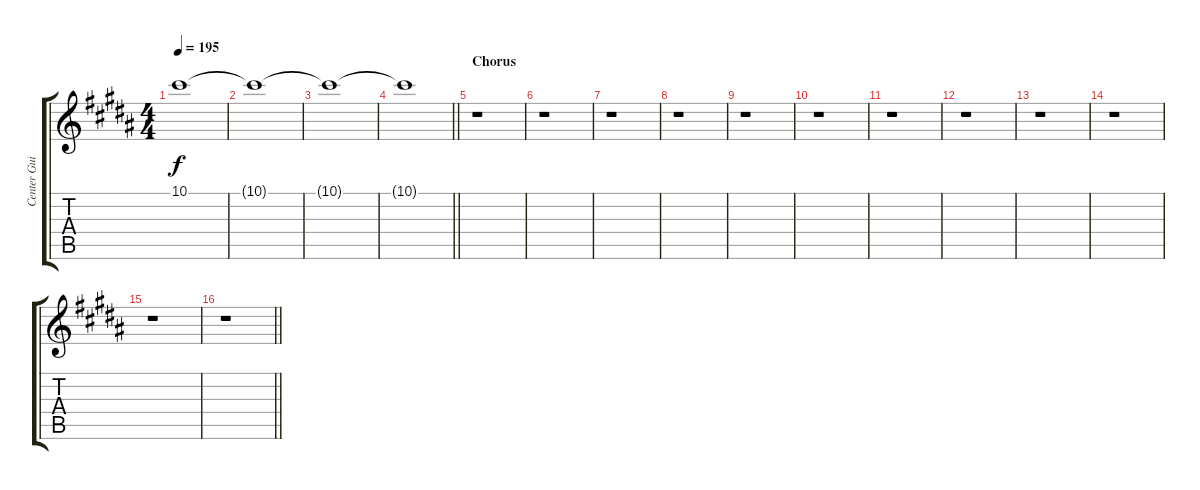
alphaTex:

\track ("Center Guitar" "Center Gui") {instrument overdrivenguitar}
\staff {score tabs}
\tuning (Eb4 Bb3 Gb3 Db3 Ab2 Db2) {hide}
\ts (4 4)
\tempo 195
\clef g2
\ks b
10.1.1{dy f} |
10.1{t}.1 |
10.1{t}.1 |
\barLineRight lightlight
10.1{t}.1 |
\section ("" "Chorus")
r.1 |
r.1 |
r.1 |
r.1 |
r.1 |
r.1 |
r.1 |
r.1 |
r.1 |
r.1 |
r.1 |
\barLineRight lightlight
r.1
